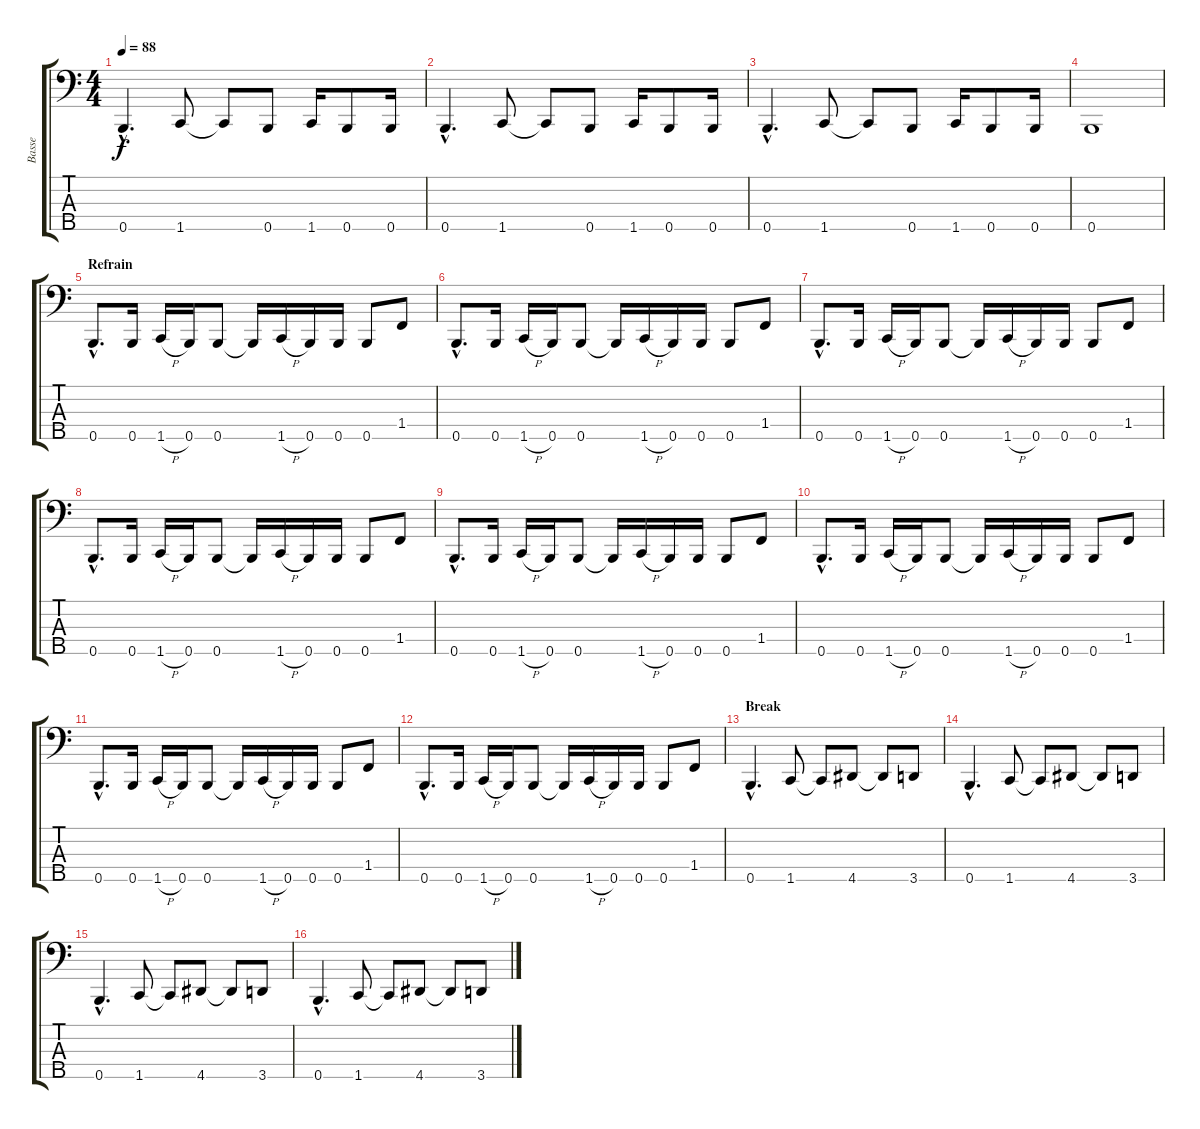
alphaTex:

\track ("Basse" "Basse") {instrument electricbassfinger}
\staff {score tabs}
\tuning (G2 D2 A1 E1 B0) {hide}
\ts (4 4)
\tempo 88
\clef f4
\ks c
0.5{hac}.4{d dy f} 1.5.8 1.5{t}.8 0.5.8 1.5.16 0.5.8 0.5.16 |
0.5{hac}.4{d} 1.5.8 1.5{t}.8 0.5.8 1.5.16 0.5.8 0.5.16 |
0.5{hac}.4{d} 1.5.8 1.5{t}.8 0.5.8 1.5.16 0.5.8 0.5.16 |
0.5.1 |
\section ("" "Refrain")
0.5{hac}.8{d} 0.5.16 1.5{h}.16 0.5.16 0.5.8 0.5{t}.16 1.5{h}.16 0.5.16 0.5.16 0.5.8 1.4.8 |
0.5{hac}.8{d} 0.5.16 1.5{h}.16 0.5.16 0.5.8 0.5{t}.16 1.5{h}.16 0.5.16 0.5.16 0.5.8 1.4.8 |
0.5{hac}.8{d} 0.5.16 1.5{h}.16 0.5.16 0.5.8 0.5{t}.16 1.5{h}.16 0.5.16 0.5.16 0.5.8 1.4.8 |
0.5{hac}.8{d} 0.5.16 1.5{h}.16 0.5.16 0.5.8 0.5{t}.16 1.5{h}.16 0.5.16 0.5.16 0.5.8 1.4.8 |
0.5{hac}.8{d} 0.5.16 1.5{h}.16 0.5.16 0.5.8 0.5{t}.16 1.5{h}.16 0.5.16 0.5.16 0.5.8 1.4.8 |
0.5{hac}.8{d} 0.5.16 1.5{h}.16 0.5.16 0.5.8 0.5{t}.16 1.5{h}.16 0.5.16 0.5.16 0.5.8 1.4.8 |
0.5{hac}.8{d} 0.5.16 1.5{h}.16 0.5.16 0.5.8 0.5{t}.16 1.5{h}.16 0.5.16 0.5.16 0.5.8 1.4.8 |
0.5{hac}.8{d} 0.5.16 1.5{h}.16 0.5.16 0.5.8 0.5{t}.16 1.5{h}.16 0.5.16 0.5.16 0.5.8 1.4.8 |
\section ("" "Break")
0.5{hac}.4{d} 1.5.8 1.5{t}.8 4.5.8 4.5{t}.8 3.5.8 |
0.5{hac}.4{d} 1.5.8 1.5{t}.8 4.5.8 4.5{t}.8 3.5.8 |
0.5{hac}.4{d} 1.5.8 1.5{t}.8 4.5.8 4.5{t}.8 3.5.8 |
0.5{hac}.4{d} 1.5.8 1.5{t}.8 4.5.8 4.5{t}.8 3.5.8
